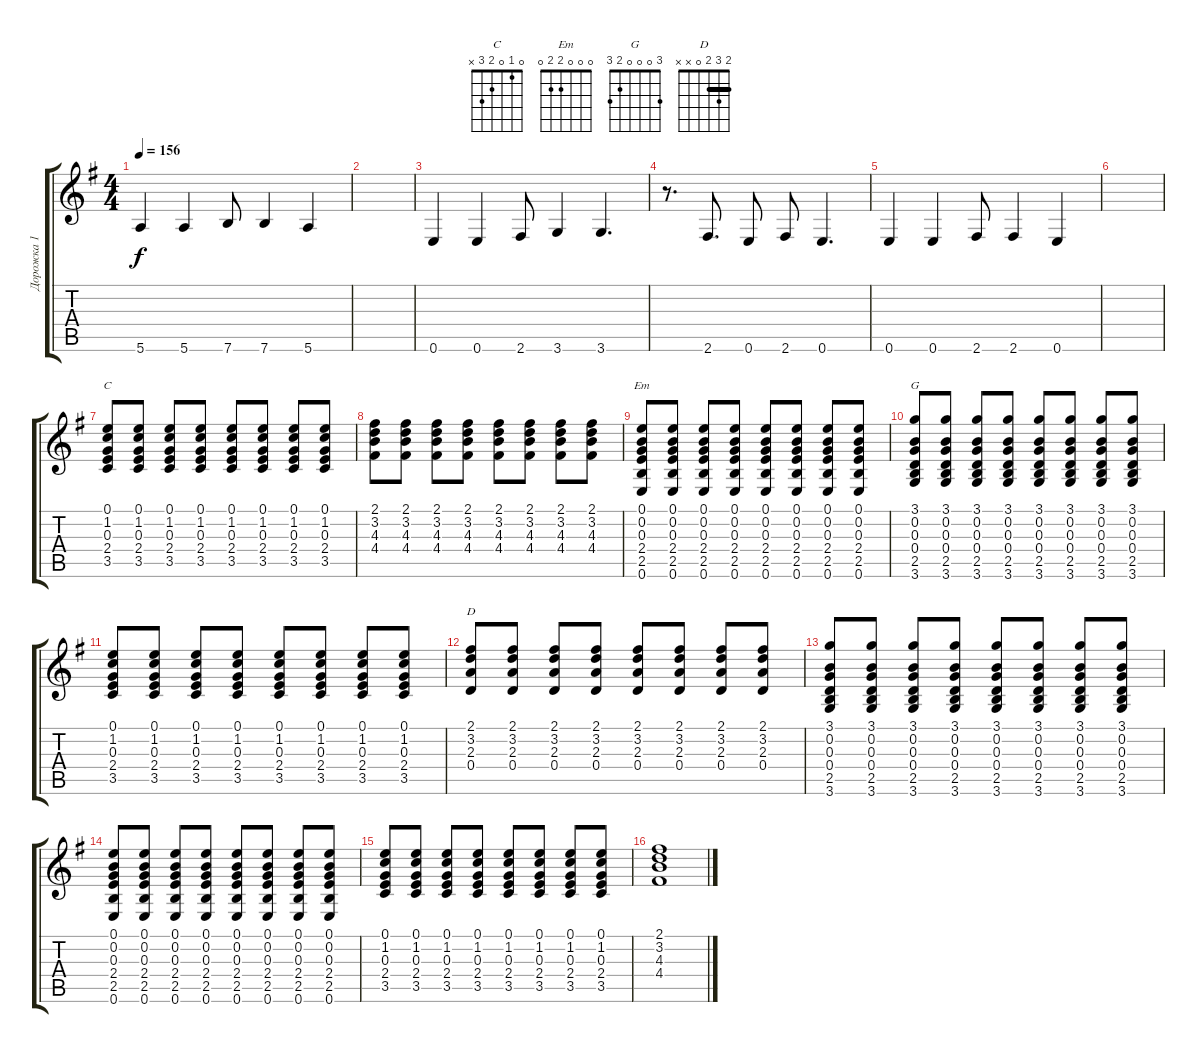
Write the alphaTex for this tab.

\track ("Дорожка 1" "Дорожка 1") {instrument acousticguitarnylon}
\staff {score tabs}
\tuning (E4 B3 G3 D3 A2 E2) {hide}
\chord ("C" 0 1 0 2 3 x)
\chord ("Em" 0 0 0 2 2 0)
\chord ("G" 3 0 0 0 2 3)
\chord ("D" 2 3 2 0 x x) {barre 2}
\ts (4 4)
\tempo 156
\clef g2
\ks g
5.6.4{dy f} 5.6.4 7.6.8 7.6.4 5.6.4 |
|
0.6.4 0.6.4 2.6.8 3.6.4 3.6.4{d} |
r.8{d} 2.6.8{d} 0.6.8 2.6.8 0.6.4{d} |
0.6.4 0.6.4 2.6.8 2.6.4 0.6.4 |
|
(0.1 1.2 0.3 2.4 3.5).8{ch "C"} (0.1 1.2 0.3 2.4 3.5).8 (0.1 1.2 0.3 2.4 3.5).8 (0.1 1.2 0.3 2.4 3.5).8 (0.1 1.2 0.3 2.4 3.5).8 (0.1 1.2 0.3 2.4 3.5).8 (0.1 1.2 0.3 2.4 3.5).8 (0.1 1.2 0.3 2.4 3.5).8 |
(2.1 3.2 4.3 4.4).8 (2.1 3.2 4.3 4.4).8 (2.1 3.2 4.3 4.4).8 (2.1 3.2 4.3 4.4).8 (2.1 3.2 4.3 4.4).8 (2.1 3.2 4.3 4.4).8 (2.1 3.2 4.3 4.4).8 (2.1 3.2 4.3 4.4).8 |
(0.1 0.2 0.3 2.4 2.5 0.6).8{ch "Em"} (0.1 0.2 0.3 2.4 2.5 0.6).8 (0.1 0.2 0.3 2.4 2.5 0.6).8 (0.1 0.2 0.3 2.4 2.5 0.6).8 (0.1 0.2 0.3 2.4 2.5 0.6).8 (0.1 0.2 0.3 2.4 2.5 0.6).8 (0.1 0.2 0.3 2.4 2.5 0.6).8 (0.1 0.2 0.3 2.4 2.5 0.6).8 |
(3.1 0.2 0.3 0.4 2.5 3.6).8{ch "G"} (3.1 0.2 0.3 0.4 2.5 3.6).8 (3.1 0.2 0.3 0.4 2.5 3.6).8 (3.1 0.2 0.3 0.4 2.5 3.6).8 (3.1 0.2 0.3 0.4 2.5 3.6).8 (3.1 0.2 0.3 0.4 2.5 3.6).8 (3.1 0.2 0.3 0.4 2.5 3.6).8 (3.1 0.2 0.3 0.4 2.5 3.6).8 |
(0.1 1.2 0.3 2.4 3.5).8 (0.1 1.2 0.3 2.4 3.5).8 (0.1 1.2 0.3 2.4 3.5).8 (0.1 1.2 0.3 2.4 3.5).8 (0.1 1.2 0.3 2.4 3.5).8 (0.1 1.2 0.3 2.4 3.5).8 (0.1 1.2 0.3 2.4 3.5).8 (0.1 1.2 0.3 2.4 3.5).8 |
(2.1 3.2 2.3 0.4).8{ch "D"} (2.1 3.2 2.3 0.4).8 (2.1 3.2 2.3 0.4).8 (2.1 3.2 2.3 0.4).8 (2.1 3.2 2.3 0.4).8 (2.1 3.2 2.3 0.4).8 (2.1 3.2 2.3 0.4).8 (2.1 3.2 2.3 0.4).8 |
(3.1 0.2 0.3 0.4 2.5 3.6).8 (3.1 0.2 0.3 0.4 2.5 3.6).8 (3.1 0.2 0.3 0.4 2.5 3.6).8 (3.1 0.2 0.3 0.4 2.5 3.6).8 (3.1 0.2 0.3 0.4 2.5 3.6).8 (3.1 0.2 0.3 0.4 2.5 3.6).8 (3.1 0.2 0.3 0.4 2.5 3.6).8 (3.1 0.2 0.3 0.4 2.5 3.6).8 |
(0.1 0.2 0.3 2.4 2.5 0.6).8 (0.1 0.2 0.3 2.4 2.5 0.6).8 (0.1 0.2 0.3 2.4 2.5 0.6).8 (0.1 0.2 0.3 2.4 2.5 0.6).8 (0.1 0.2 0.3 2.4 2.5 0.6).8 (0.1 0.2 0.3 2.4 2.5 0.6).8 (0.1 0.2 0.3 2.4 2.5 0.6).8 (0.1 0.2 0.3 2.4 2.5 0.6).8 |
(0.1 1.2 0.3 2.4 3.5).8 (0.1 1.2 0.3 2.4 3.5).8 (0.1 1.2 0.3 2.4 3.5).8 (0.1 1.2 0.3 2.4 3.5).8 (0.1 1.2 0.3 2.4 3.5).8 (0.1 1.2 0.3 2.4 3.5).8 (0.1 1.2 0.3 2.4 3.5).8 (0.1 1.2 0.3 2.4 3.5).8 |
(2.1 3.2 4.3 4.4).1
